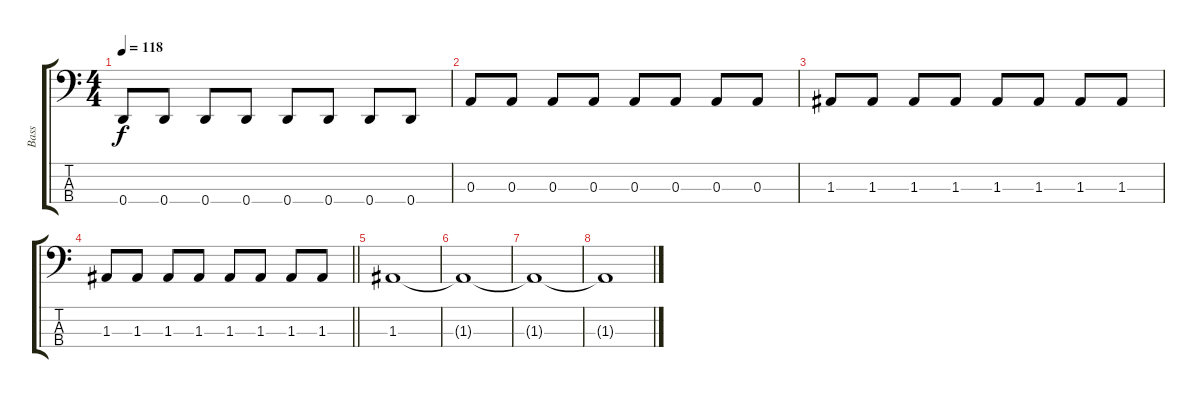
\track ("Bass" "Bass") {instrument electricbassfinger}
\staff {score tabs}
\tuning (G2 D2 A1 D1) {hide}
\ts (4 4)
\tempo 118
\clef f4
\ks c
0.4.8{dy f} 0.4.8 0.4.8 0.4.8 0.4.8 0.4.8 0.4.8 0.4.8 |
0.3.8 0.3.8 0.3.8 0.3.8 0.3.8 0.3.8 0.3.8 0.3.8 |
1.3.8 1.3.8 1.3.8 1.3.8 1.3.8 1.3.8 1.3.8 1.3.8 |
\barLineRight lightlight
1.3.8 1.3.8 1.3.8 1.3.8 1.3.8 1.3.8 1.3.8 1.3.8 |
1.3.1{volume 0} |
1.3{t}.1 |
1.3{t}.1 |
1.3{t}.1
